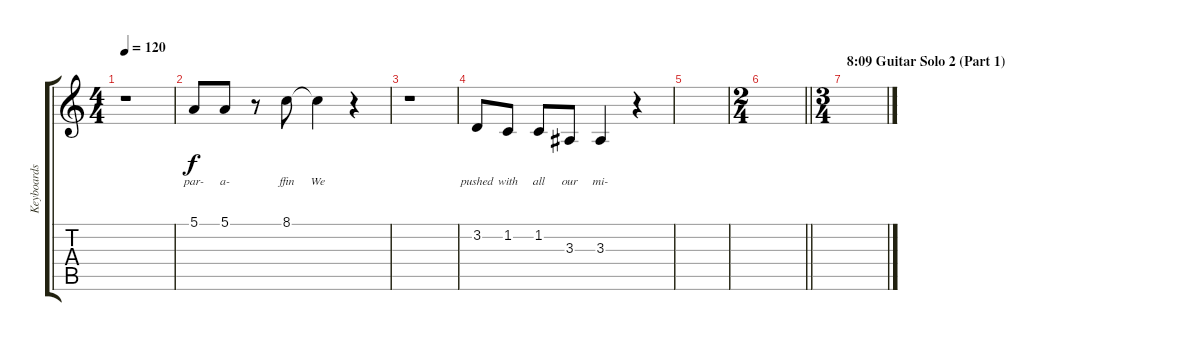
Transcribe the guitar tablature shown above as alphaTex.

\track ("Keyboards 1 and Vocals" "Keyboards ") {instrument electricpiano1}
\staff {score tabs}
\tuning (E4 B3 G3 D3 A2 E2) {hide}
\ts (4 4)
\tempo 120
\clef g2
\ks c
r.1{dy f} |
5.1.8{lyrics (0 "par-") lyrics (1 "") lyrics (2 "") lyrics (3 "") lyrics (4 "")} 5.1.8{lyrics (0 "a-") lyrics (1 "") lyrics (2 "") lyrics (3 "") lyrics (4 "")} r.8 8.1.8{lyrics (0 "ffin") lyrics (1 "") lyrics (2 "") lyrics (3 "") lyrics (4 "")} 8.1{t}.4{lyrics (0 "We") lyrics (1 "") lyrics (2 "") lyrics (3 "") lyrics (4 "")} r.4 |
r.1 |
3.2.8{lyrics (0 "pushed") lyrics (1 "") lyrics (2 "") lyrics (3 "") lyrics (4 "")} 1.2.8{lyrics (0 "with") lyrics (1 "") lyrics (2 "") lyrics (3 "") lyrics (4 "")} 1.2.8{lyrics (0 "all") lyrics (1 "") lyrics (2 "") lyrics (3 "") lyrics (4 "")} 3.3.8{lyrics (0 "our") lyrics (1 "") lyrics (2 "") lyrics (3 "") lyrics (4 "")} 3.3.4{lyrics (0 "mi-") lyrics (1 "") lyrics (2 "") lyrics (3 "") lyrics (4 "")} r.4 |
|
\ts (2 4)
\barLineRight lightlight
|
\ts (3 4)
\section ("" "8:09 Guitar Solo 2 (Part 1)")
